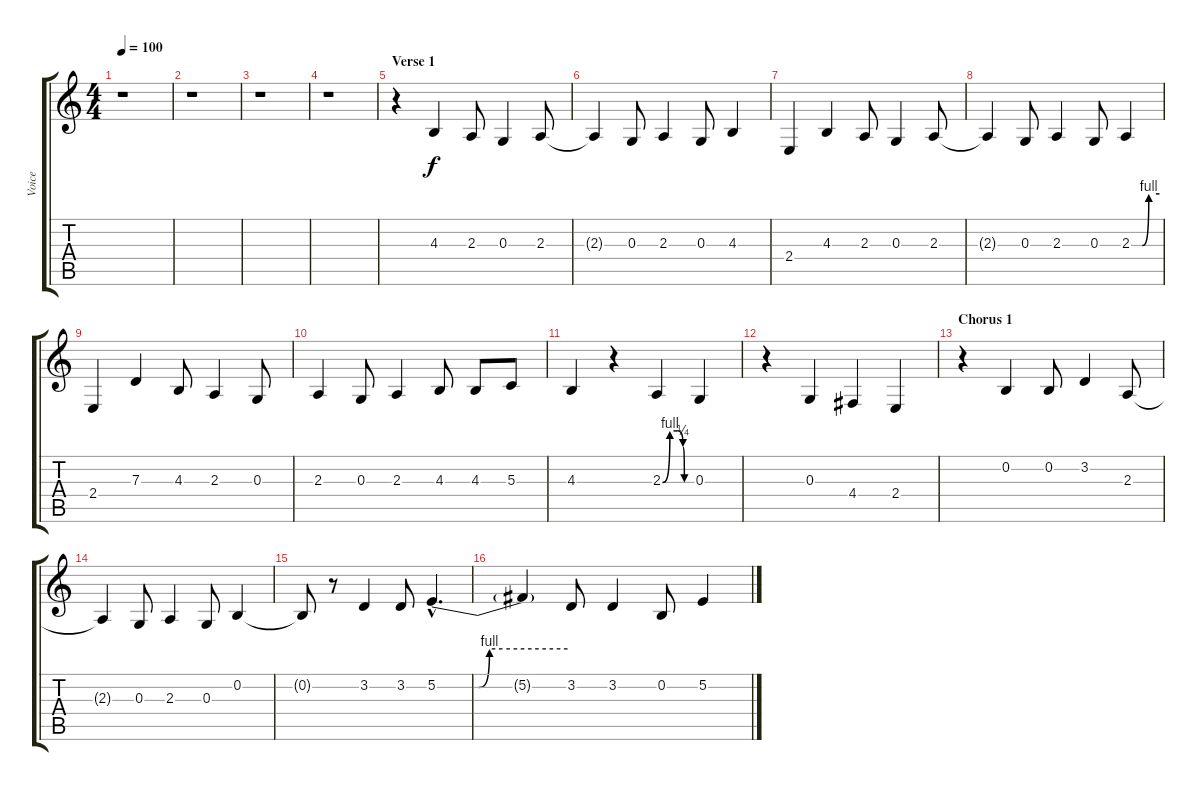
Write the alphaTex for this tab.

\track ("Voice" "Voice") {instrument flute}
\staff {score tabs}
\tuning (E4 B3 G3 D3 A2 E2) {hide}
\ts (4 4)
\tempo 100
\clef g2
\ks c
r.1{dy f instrument flute} |
r.1{volume 16} |
r.1 |
r.1 |
\section ("" "Verse 1")
r.4 4.3.4 2.3.8 0.3.4 2.3.8 |
2.3{t}.4 0.3.8 2.3.4 0.3.8 4.3.4 |
2.4.4 4.3.4 2.3.8 0.3.4 2.3.8 |
2.3{t}.4 0.3.8 2.3.4 0.3.8 2.3{be (custom 0 0 15 0 23 0 37 4 60 4)}.4 |
2.4.4 7.3.4 4.3.8 2.3.4 0.3.8 |
2.3.4 0.3.8 2.3.4 4.3.8 4.3.8 5.3.8 |
4.3.4 r.4 2.3{be (custom 0 0 15 4 30 4 42 1 45 0 60 0)}.4 0.3.4 |
r.4 0.3.4 4.4.4 2.4.4 |
\section ("" "Chorus 1")
r.4 0.2.4 0.2.8 3.2.4 2.3.8 |
2.3{t}.4 0.3.8 2.3.4 0.3.8 0.2.4 |
0.2{t}.8 r.8 3.2.4 3.2.8 5.2{be (custom 0 0 14 0 17 0 19 0 24 4 30 4 60 4) hac}.4{d} |
5.2{t}.4 3.2.8 3.2.4 0.2.8 5.2.4
